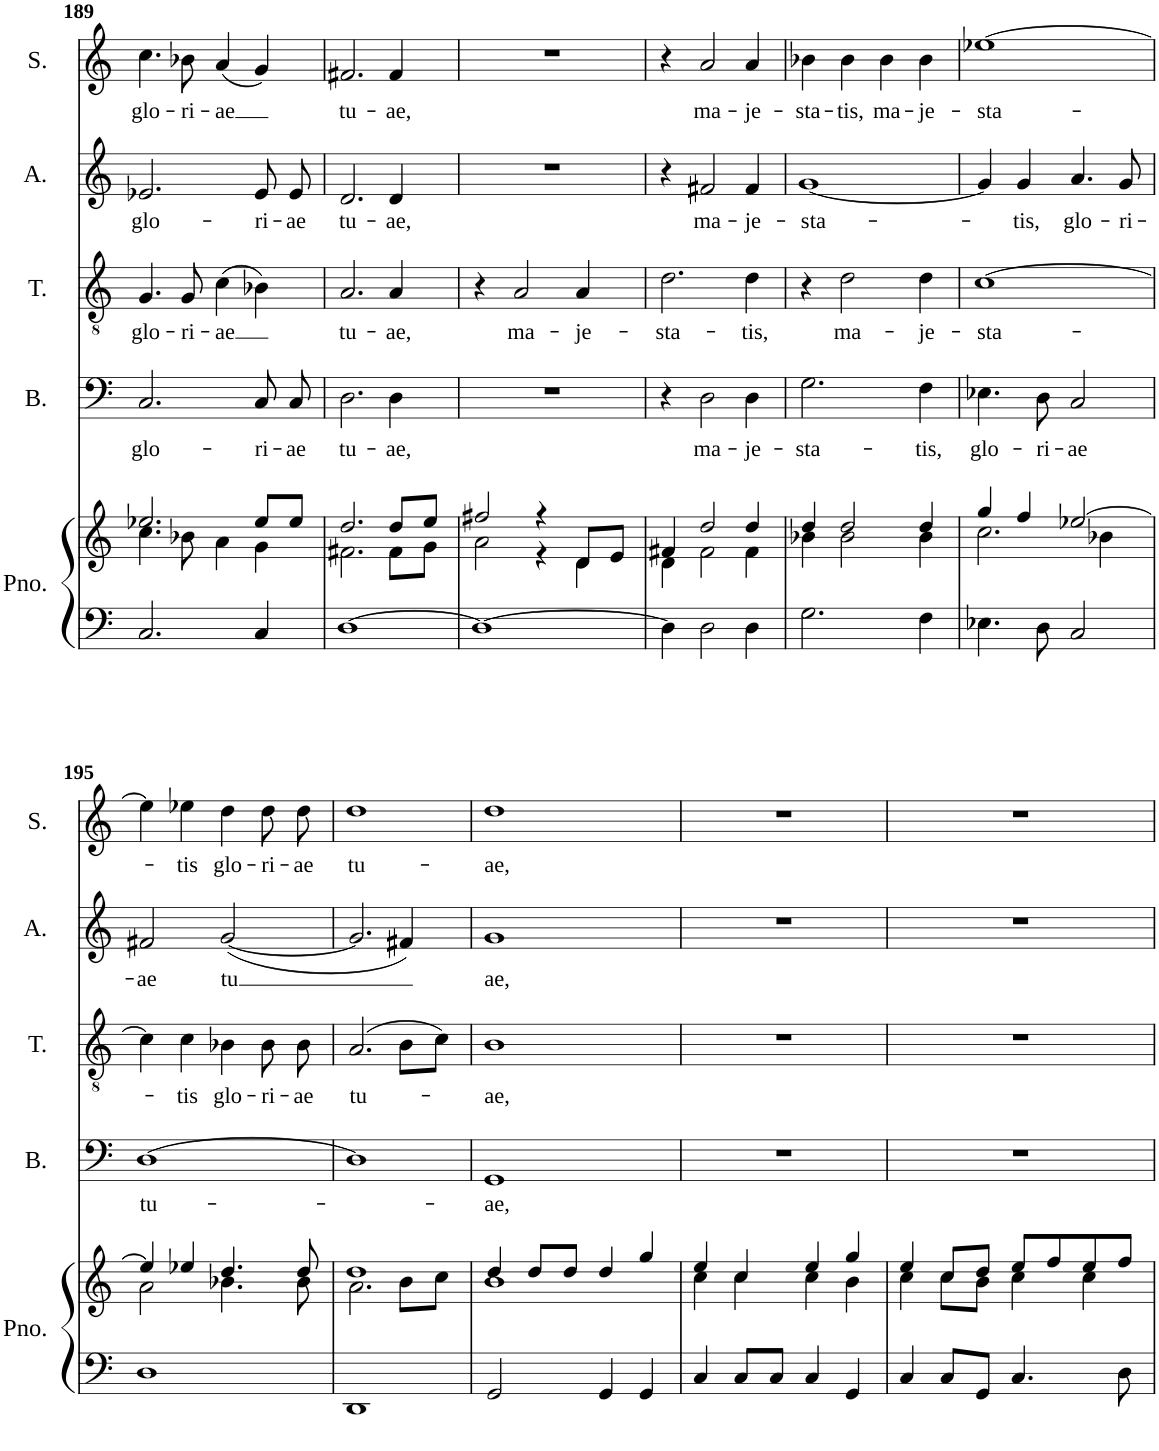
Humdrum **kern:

**kern	**kern	**kern	**text	**kern	**text	**kern	**text	**kern	**text
*part5	*part5	*part4	*part4	*part3	*part3	*part2	*part2	*part1	*part1
*staff6	*staff5	*staff4	*staff4	*staff3	*staff3	*staff2	*staff2	*staff1	*staff1
*I"Piano	*	*I"Bass	*	*I"Tenor	*	*I"Alto	*	*I"Soprano	*
*I'Pno.	*	*I'B.	*	*I'T.	*	*I'A.	*	*I'S.	*
!!LO:PB:g=z
*clefF4	*clefG2	*clefF4	*	*clefGv2	*	*clefG2	*	*clefG2	*
*k[]	*k[]	*k[]	*	*k[]	*	*k[]	*	*k[]	*
*M2/2	*M2/2	*M2/2	*	*M2/2	*	*M2/2	*	*M2/2	*
=189	=189	=189	=189	=189	=189	=189	=189	=189	=189
*	*^	*	*	*	*	*	*	*	*
!	!	!	!	!LO:LY:b	!	!LO:LY:b	!	!LO:LY:b	!	!LO:LY:b
2.C/	2.ee-X/	4.cc\	2.C/	glo-	4.G/	glo-	2.e-X/	glo-	4.cc\	glo-
!	!	!	!	!	!	!LO:LY:b	!	!	!	!LO:LY:b
.	.	8b-X\	.	.	8G/	-ri-	.	.	8b-X\	-ri-
!	!	!	!	!	!	!LO:LY:b	!	!	!	!LO:LY:b
.	.	4a\	.	.	(4c\	-ae	.	.	(4a/	-ae
!	!	!	!	!LO:LY:b	!	!	!	!LO:LY:b	!	!
4C/	8ee-/L	4g\	8C/L	-ri-	4B-X\)	.	8e-/L	-ri-	4g/)	.
!	!	!	!	!LO:LY:b	!	!	!	!LO:LY:b	!	!
.	8ee-/J	.	8C/J	-ae	.	.	8e-/J	-ae	.	.
=190	=190	=190	=190	=190	=190	=190	=190	=190	=190	=190
!	!	!	!	!LO:LY:b	!	!LO:LY:b	!	!LO:LY:b	!	!LO:LY:b
[1D	2.dd/	2.f#X\	2.D\	tu-	2.A/	tu-	2.d/	tu-	2.f#X/	tu-
!	!	!	!	!LO:LY:b	!	!LO:LY:b	!	!LO:LY:b	!	!LO:LY:b
.	8dd/L	8f#\L	4D\	-ae,	4A/	-ae,	4d/	-ae,	4f#/	-ae,
.	8ee/J	8g\J	.	.	.	.	.	.	.	.
=191	=191	=191	=191	=191	=191	=191	=191	=191	=191	=191
1D_	2ff#X/	2a\	1r	.	4r	.	1r	.	1r	.
!	!	!	!	!	!	!LO:LY:b	!	!	!	!
.	.	.	.	.	2A/	ma-	.	.	.	.
.	4r	4r	.	.	.	.	.	.	.	.
!	!	!	!	!	!	!LO:LY:b	!	!	!	!
.	8d/L	4d\	.	.	4A/	-je-	.	.	.	.
.	8e/J	.	.	.	.	.	.	.	.	.
=192	=192	=192	=192	=192	=192	=192	=192	=192	=192	=192
!	!	!	!	!	!	!LO:LY:b	!	!	!	!
4D\]	4f#X/	4d\	4r	.	2.d\	-sta-	4r	.	4r	.
!	!	!	!	!LO:LY:b	!	!	!	!LO:LY:b	!	!LO:LY:b
2D\	2dd/	2f#\	2D\	ma-	.	.	2f#X/	ma-	2a/	ma-
!	!	!	!	!LO:LY:b	!	!LO:LY:b	!	!LO:LY:b	!	!LO:LY:b
4D\	4dd/	4f#\	4D\	-je-	4d\	-tis,	4f#/	-je-	4a/	-je-
=193	=193	=193	=193	=193	=193	=193	=193	=193	=193	=193
!	!	!	!	!LO:LY:b	!	!	!	!LO:LY:b	!	!LO:LY:b
2.G\	4dd/	4b-X\	2.G\	-sta-	4r	.	[1g	-sta-	4b-X\	-sta-
!	!	!	!	!	!	!LO:LY:b	!	!	!	!LO:LY:b
.	2dd/	2b-\	.	.	2d\	ma-	.	.	4b-\	-tis,
!	!	!	!	!	!	!	!	!	!	!LO:LY:b
.	.	.	.	.	.	.	.	.	4b-\	ma-
!	!	!	!	!LO:LY:b	!	!LO:LY:b	!	!	!	!LO:LY:b
4F\	4dd/	4b-\	4F\	-tis,	4d\	-je-	.	.	4b-\	-je-
=194	=194	=194	=194	=194	=194	=194	=194	=194	=194	=194
!	!	!	!	!LO:LY:b	!	!LO:LY:b	!	!	!	!LO:LY:b
4.E-X\	4gg/	2.cc\	4.E-X\	glo-	[1c	-sta-	4g/]	.	[1ee-X	-sta-
!	!	!	!	!	!	!	!	!LO:LY:b	!	!
.	4ff/	.	.	.	.	.	4g/	-tis,	.	.
!	!	!	!	!LO:LY:b	!	!	!	!	!	!
8D\	.	.	8D\	-ri-	.	.	.	.	.	.
!	!	!	!	!LO:LY:b	!	!	!	!LO:LY:b	!	!
2C/	[2ee-X/	.	2C/	-ae	.	.	4.a/	glo-	.	.
.	.	4b-X\	.	.	.	.	.	.	.	.
!	!	!	!	!	!	!	!	!LO:LY:b	!	!
.	.	.	.	.	.	.	8g/	-ri-	.	.
!!LO:LB:g=z
=195	=195	=195	=195	=195	=195	=195	=195	=195	=195	=195
!	!	!	!	!LO:LY:b	!	!	!	!LO:LY:b	!	!
1D	4ee-/]	2a\	[1D	tu-	4c\]	.	2f#X/	-ae	4ee-\]	.
!	!	!	!	!	!	!LO:LY:b	!	!	!	!LO:LY:b
.	4ee-X/	.	.	.	4c\	-tis	.	.	4ee-X\	-tis
!	!	!	!	!	!	!LO:LY:b	!	!LO:LY:b	!	!LO:LY:b
.	4.dd/	4.b-X\	.	.	4B-X\	glo-	([2g/	-tu	4dd\	glo-
!	!	!	!	!	!	!LO:LY:b	!	!	!	!LO:LY:b
.	.	.	.	.	8B-\	-ri-	.	.	8dd\L	-ri-
!	!	!	!	!	!	!LO:LY:b	!	!	!	!LO:LY:b
.	8dd/	8b-\	.	.	8B-\	-ae	.	.	8dd\J	-ae
=196	=196	=196	=196	=196	=196	=196	=196	=196	=196	=196
!	!	!	!	!	!	!LO:LY:b	!	!	!	!LO:LY:b
1DD	1dd	2.a\	1D]	.	(2.A/	tu-	2.g/]	.	1dd	tu-
.	.	8b\L	.	.	8B\L	.	4f#X/)	.	.	.
.	.	8cc\J	.	.	8c\J)	.	.	.	.	.
=197	=197	=197	=197	=197	=197	=197	=197	=197	=197	=197
!	!	!	!	!LO:LY:b	!	!LO:LY:b	!	!LO:LY:b	!	!LO:LY:b
2GG/	4dd/	1b	1GG	-ae,	1B	-ae,	1g	ae,	1dd	-ae,
.	8dd/L	.	.	.	.	.	.	.	.	.
.	8dd/J	.	.	.	.	.	.	.	.	.
4GG/	4dd/	.	.	.	.	.	.	.	.	.
4GG/	4gg/	.	.	.	.	.	.	.	.	.
=198	=198	=198	=198	=198	=198	=198	=198	=198	=198	=198
4C/	4ee/	4cc\	1r	.	1r	.	1r	.	1r	.
8C/L	4cc/	4cc\	.	.	.	.	.	.	.	.
8C/J	.	.	.	.	.	.	.	.	.	.
4C/	4ee/	4cc\	.	.	.	.	.	.	.	.
4GG/	4gg/	4b\	.	.	.	.	.	.	.	.
=199	=199	=199	=199	=199	=199	=199	=199	=199	=199	=199
4C/	4ee/	4cc\	1r	.	1r	.	1r	.	1r	.
8C/L	8cc/L	8cc\L	.	.	.	.	.	.	.	.
8GG/J	8dd/J	8b\J	.	.	.	.	.	.	.	.
4.C/	8ee/L	4cc\	.	.	.	.	.	.	.	.
.	8ff/	.	.	.	.	.	.	.	.	.
.	8ee/	4cc\	.	.	.	.	.	.	.	.
8D\	8ff/J	.	.	.	.	.	.	.	.	.
*	*v	*v	*	*	*	*	*	*	*	*
=	=	=	=	=	=	=	=	=	=
*-	*-	*-	*-	*-	*-	*-	*-	*-	*-
